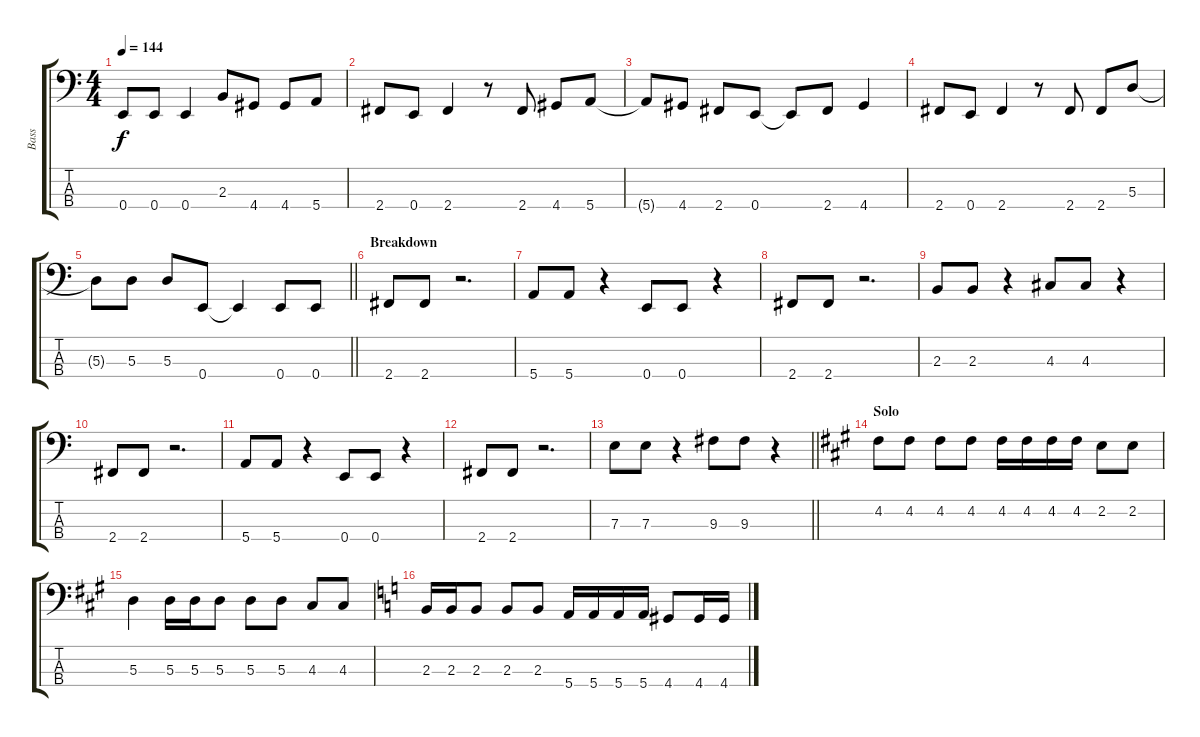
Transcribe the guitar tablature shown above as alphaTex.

\track ("Bass" "Bass") {instrument electricbasspick}
\staff {score tabs}
\tuning (G2 D2 A1 E1) {hide}
\ts (4 4)
\tempo 144
\clef f4
\ks c
0.4{t}.8{dy f} 0.4.8 0.4.4 2.3.8 4.4.8 4.4.8 5.4.8 |
2.4.8 0.4.8 2.4.4 r.8 2.4.8 4.4.8 5.4.8 |
5.4{t}.8 4.4.8 2.4.8 0.4.8 0.4{t}.8 2.4.8 4.4.4 |
2.4.8 0.4.8 2.4.4 r.8 2.4.8 2.4.8 5.3.8 |
\barLineRight lightlight
5.3{t}.8 5.3.8 5.3.8 0.4.8 0.4{t}.4 0.4.8 0.4.8 |
\section ("" "Breakdown")
2.4.8 2.4.8 r.2{d} |
5.4.8 5.4.8 r.4 0.4.8 0.4.8 r.4 |
2.4.8 2.4.8 r.2{d} |
2.3.8 2.3.8 r.4 4.3.8 4.3.8 r.4 |
2.4.8 2.4.8 r.2{d} |
5.4.8 5.4.8 r.4 0.4.8 0.4.8 r.4 |
2.4.8 2.4.8 r.2{d} |
\barLineRight lightlight
7.3.8 7.3.8 r.4 9.3.8 9.3.8 r.4 |
\section ("" "Solo")
\ks a
4.2.8 4.2.8 4.2.8 4.2.8 4.2.16 4.2.16 4.2.16 4.2.16 2.2.8 2.2.8 |
5.3.4 5.3.16 5.3.16 5.3.8 5.3.8 5.3.8 4.3.8 4.3.8 |
\ks c
2.3.16 2.3.16 2.3.8 2.3.8 2.3.8 5.4.16 5.4.16 5.4.16 5.4.16 4.4.8 4.4.16 4.4.16
